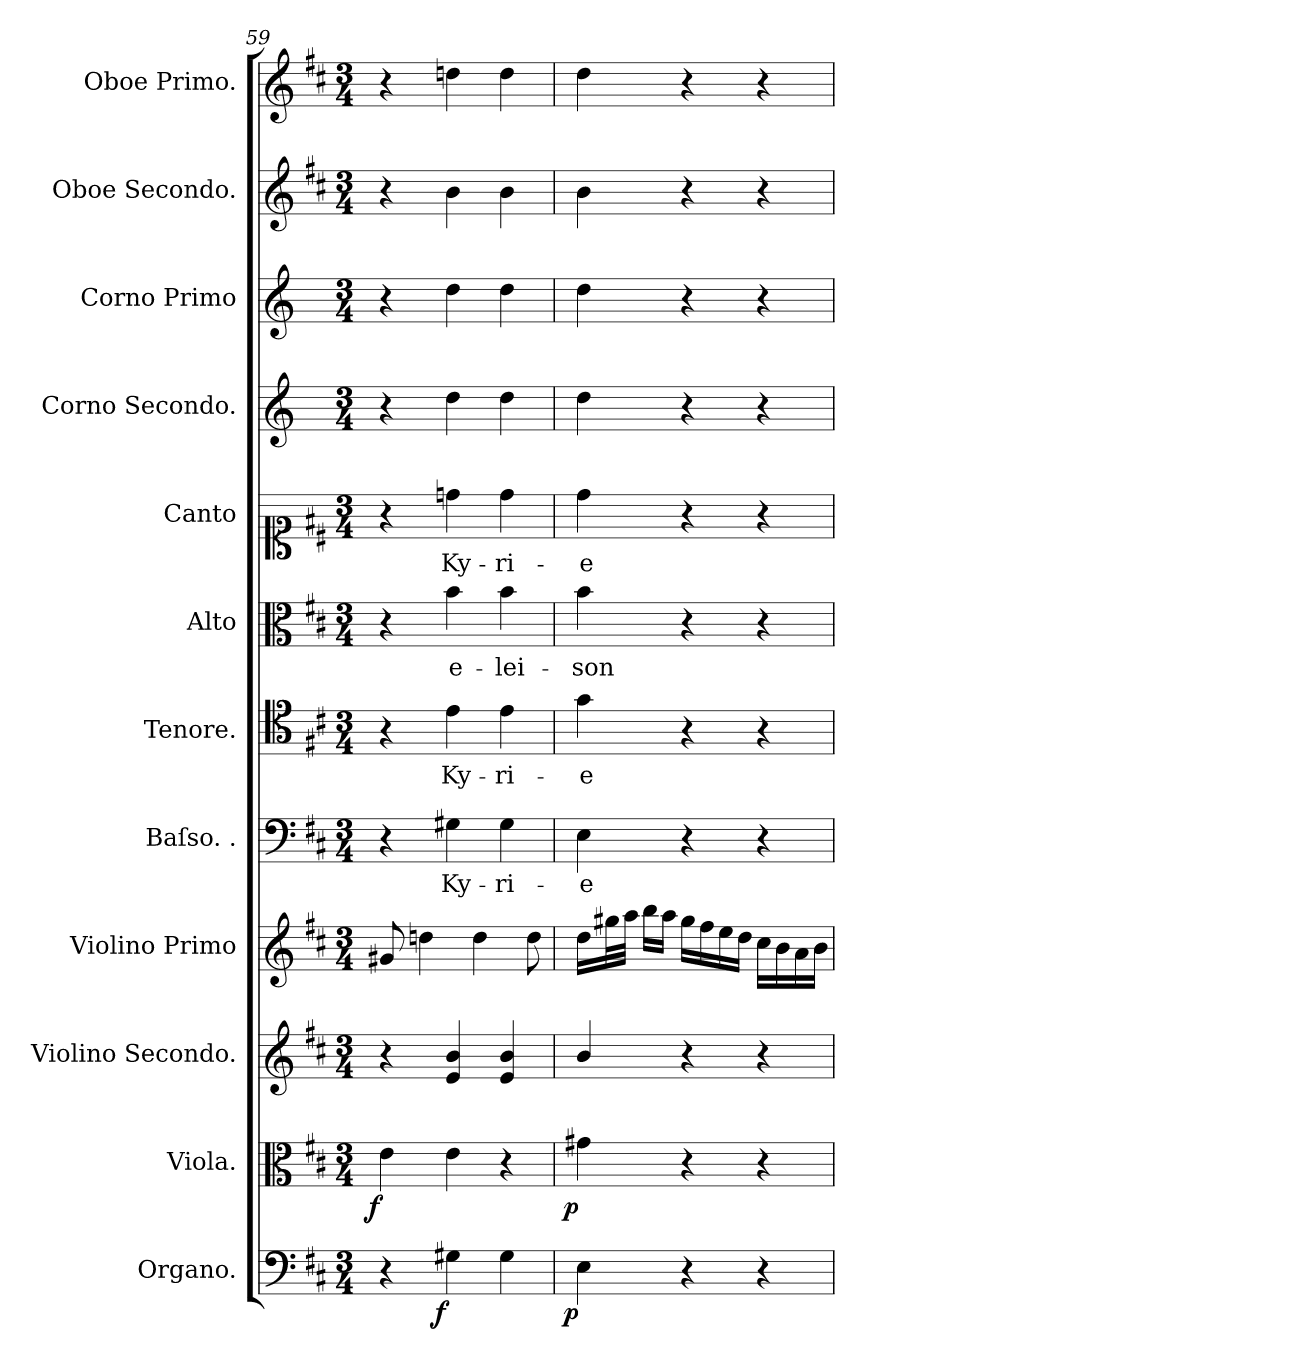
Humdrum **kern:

**kern	**dynam	**kern	**dynam	**kern	**kern	**kern	**text	**kern	**text	**kern	**text	**kern	**text	**kern	**kern	**kern	**kern
*part12	*part12	*part11	*part11	*part10	*part9	*part8	*part8	*part7	*part7	*part6	*part6	*part5	*part5	*part4	*part3	*part2	*part1
*staff12	*staff12	*staff11	*staff11	*staff10	*staff9	*staff8	*staff8	*staff7	*staff7	*staff6	*staff6	*staff5	*staff5	*staff4	*staff3	*staff2	*staff1
*I"Organo.	*	*I"Viola.	*	*I"Violino Secondo.	*I"Violino Primo	*I"Baſso. .	*	*I"Tenore.	*	*I"Alto	*	*I"Canto	*	*I"Corno Secondo.	*I"Corno Primo	*I"Oboe Secondo.	*I"Oboe Primo.
*I'org	*	*I'vla	*	*I'vl 2	*I'vl 1	*I'B	*	*I'T	*	*I'A	*	*	*	*I'cor 2	*I'cor 1	*I'ob 2	*I'ob 1
*clefF4	*	*clefC3	*	*clefG2	*clefG2	*clefF4	*	*clefC4	*	*clefC3	*	*clefC1	*	*clefG2	*clefG2	*clefG2	*clefG2
*	*	*	*	*	*	*	*	*	*	*	*	*	*	*ITrd6c10	*ITrd6c10	*	*
*k[f#c#]	*	*k[f#c#]	*	*k[f#c#]	*k[f#c#]	*k[f#c#]	*	*k[f#c#]	*	*k[f#c#]	*	*k[f#c#]	*	*k[f#c#]	*k[f#c#]	*k[f#c#]	*k[f#c#]
*M3/4	*	*M3/4	*	*M3/4	*M3/4	*M3/4	*	*M3/4	*	*M3/4	*	*M3/4	*	*M3/4	*M3/4	*M3/4	*M3/4
=59	=59	=59	=59	=59	=59	=59	=59	=59	=59	=59	=59	=59	=59	=59	=59	=59	=59
!	!	!	!LO:DY:b:rj	!	!	!	!	!	!	!	!	!	!	!	!	!	!
4r	.	4e\	f	4r	8g#X/	4r	.	4r	.	4r	.	4r	.	4r	4r	4r	4r
.	.	.	.	.	4ddn\	.	.	.	.	.	.	.	.	.	.	.	.
!	!LO:DY:b:rj	!	!	!	!	!	!LO:LY:i	!	!	!	!LO:LY:i	!	!LO:LY:i	!	!	!	!
4G#X\	f	4e\	.	4e/ 4b/	.	4G#X\	Ky-	4e\	Ky-	4b\	e-	4ddn\	Ky-	4e\	4e\	4b\	4ddn\
.	.	.	.	.	4dd\	.	.	.	.	.	.	.	.	.	.	.	.
!	!	!	!	!	!	!	!LO:LY:i	!	!	!	!LO:LY:i	!	!LO:LY:i	!	!	!	!
4G#\	.	4r	.	4e/ 4b/	.	4G#\	-ri-	4e\	-ri-	4b\	-lei-	4dd\	-ri-	4e\	4e\	4b\	4dd\
.	.	.	.	.	8dd\	.	.	.	.	.	.	.	.	.	.	.	.
=60	=60	=60	=60	=60	=60	=60	=60	=60	=60	=60	=60	=60	=60	=60	=60	=60	=60
!	!LO:DY:b:rj	!	!LO:DY:b:rj	!	!	!	!LO:LY:i	!	!	!	!LO:LY:i	!	!LO:LY:i	!	!	!	!
4E\	p	4g#X\	p	4b/	16dd\LL	4E\	-e	4g\	-e	4b\	-son	4dd\	-e	4e\	4e\	4b\	4dd\
.	.	.	.	.	32gg#X\L	.	.	.	.	.	.	.	.	.	.	.	.
.	.	.	.	.	32aa\JJJ	.	.	.	.	.	.	.	.	.	.	.	.
.	.	.	.	.	16bb\LL	.	.	.	.	.	.	.	.	.	.	.	.
.	.	.	.	.	16aa\JJ	.	.	.	.	.	.	.	.	.	.	.	.
4r	.	4r	.	4r	16gg#\LL	4r	.	4r	.	4r	.	4r	.	4r	4r	4r	4r
.	.	.	.	.	16ff#\	.	.	.	.	.	.	.	.	.	.	.	.
.	.	.	.	.	16ee\	.	.	.	.	.	.	.	.	.	.	.	.
.	.	.	.	.	16dd\JJ	.	.	.	.	.	.	.	.	.	.	.	.
4r	.	4r	.	4r	16cc#\LL	4r	.	4r	.	4r	.	4r	.	4r	4r	4r	4r
.	.	.	.	.	16b\	.	.	.	.	.	.	.	.	.	.	.	.
.	.	.	.	.	16a\	.	.	.	.	.	.	.	.	.	.	.	.
.	.	.	.	.	16b\JJ	.	.	.	.	.	.	.	.	.	.	.	.
=	=	=	=	=	=	=	=	=	=	=	=	=	=	=	=	=	=
*-	*-	*-	*-	*-	*-	*-	*-	*-	*-	*-	*-	*-	*-	*-	*-	*-	*-
